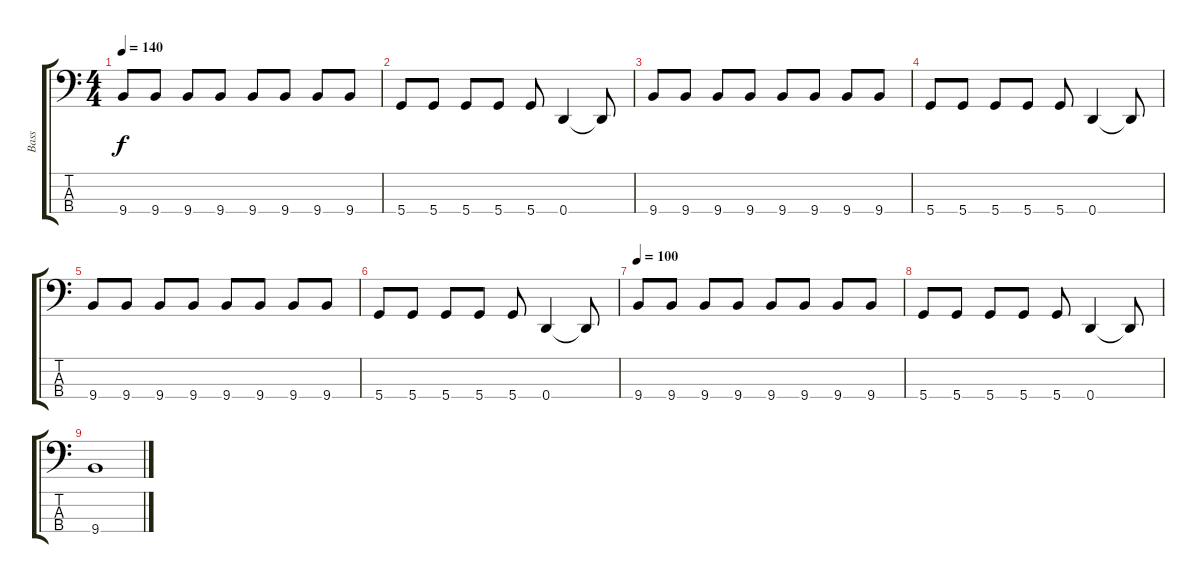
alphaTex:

\track ("Bass" "Bass") {instrument electricbasspick}
\staff {score tabs}
\tuning (G2 D2 A1 D1) {hide}
\ts (4 4)
\tempo 140
\clef f4
\ks c
9.4.8{dy f} 9.4.8 9.4.8 9.4.8 9.4.8 9.4.8 9.4.8 9.4.8 |
5.4.8 5.4.8 5.4.8 5.4.8 5.4.8 0.4.4 0.4{t}.8 |
9.4.8 9.4.8 9.4.8 9.4.8 9.4.8 9.4.8 9.4.8 9.4.8 |
5.4.8 5.4.8 5.4.8 5.4.8 5.4.8 0.4.4 0.4{t}.8 |
9.4.8 9.4.8 9.4.8 9.4.8 9.4.8 9.4.8 9.4.8 9.4.8 |
5.4.8 5.4.8 5.4.8 5.4.8 5.4.8 0.4.4 0.4{t}.8 |
\tempo 100
9.4.8 9.4.8 9.4.8 9.4.8 9.4.8 9.4.8 9.4.8 9.4.8 |
5.4.8 5.4.8 5.4.8 5.4.8 5.4.8 0.4.4 0.4{t}.8 |
9.4.1
